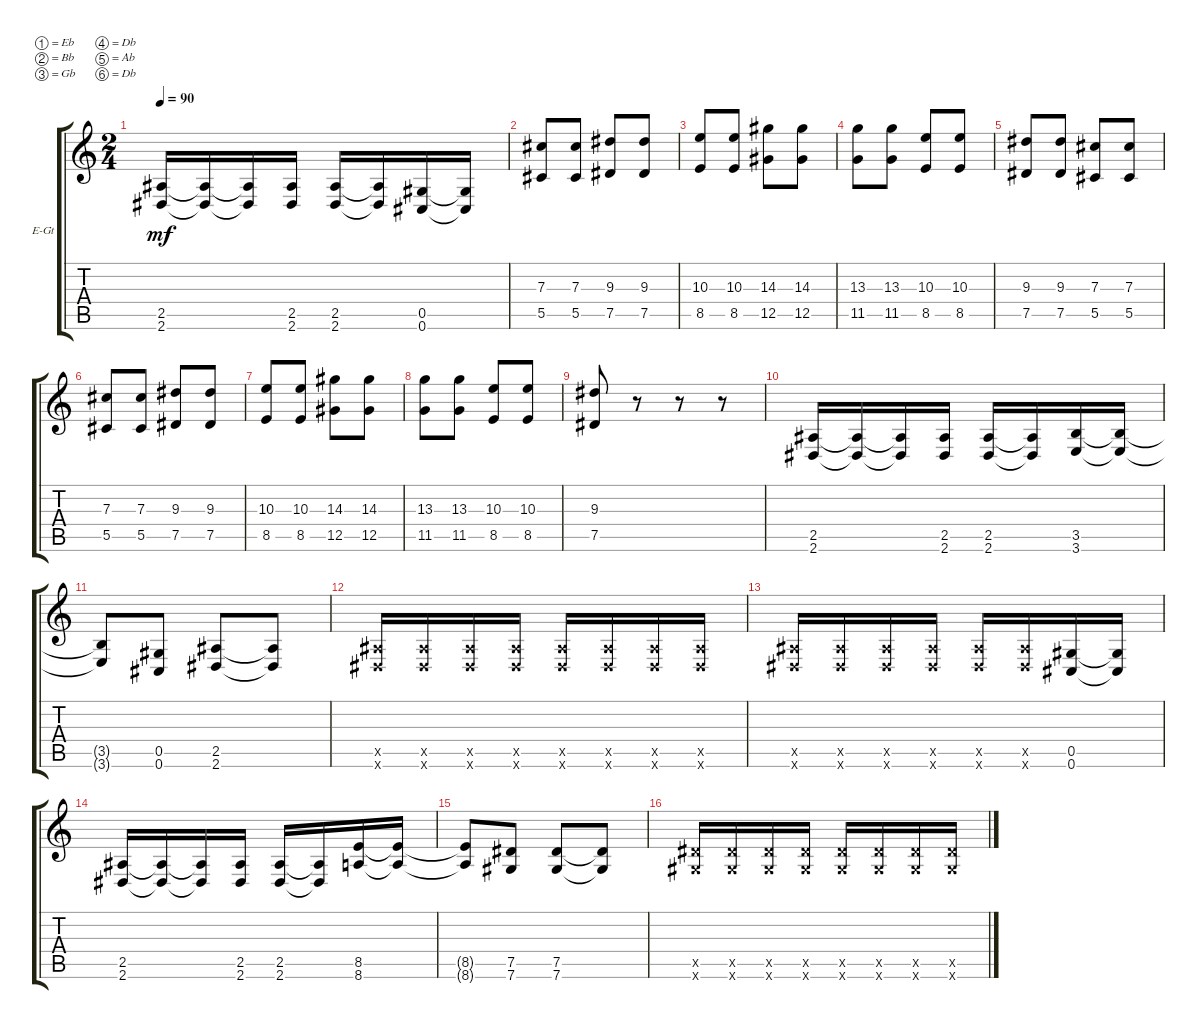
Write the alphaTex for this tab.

\defaultSystemsLayout 4
\bracketExtendMode groupsimilarinstruments
\firstSystemTrackNameOrientation horizontal
\otherSystemsTrackNameOrientation horizontal
\track ("Electric Guitar" "E-Gt") {instrument distortionguitar}
\staff {score tabs}
\tuning (Eb4 Bb3 Gb3 Db3 Ab2 Db2)
\ts (2 4)
\tempo 90
\clef g2
\ks c
(2.6 2.5).16{dy mf} (2.6{t} 2.5{t}).16 (2.6{t} 2.5{t}).16 (2.6 2.5).16 (2.6 2.5).16 (2.6{t} 2.5{t}).16 (0.6 0.5).16 (0.6{t} 0.5{t}).16 |
(5.5 7.3).8 (5.5 7.3).8 (7.5 9.3).8 (7.5 9.3).8 |
(8.5 10.3).8 (8.5 10.3).8 (12.5 14.3).8 (12.5 14.3).8 |
(11.5 13.3).8 (11.5 13.3).8 (8.5 10.3).8 (8.5 10.3).8 |
(7.5 9.3).8 (7.5 9.3).8 (5.5 7.3).8 (5.5 7.3).8 |
(5.5 7.3).8 (5.5 7.3).8 (7.5 9.3).8 (7.5 9.3).8 |
(8.5 10.3).8 (8.5 10.3).8 (12.5 14.3).8 (12.5 14.3).8 |
(11.5 13.3).8 (11.5 13.3).8 (8.5 10.3).8 (8.5 10.3).8 |
(7.5 9.3).8 r.8 r.8 r.8 |
(2.6 2.5).16 (2.6{t} 2.5{t}).16 (2.6{t} 2.5{t}).16 (2.6 2.5).16 (2.6 2.5).16 (2.6{t} 2.5{t}).16 (3.6 3.5).16 (3.6{t} 3.5{t}).16 |
(3.6{t} 3.5{t}).8 (0.6 0.5).8 (2.6 2.5).8 (2.6{t} 2.5{t}).8 |
(2.6{x} 2.5{x}).16 (2.6{x} 2.5{x}).16 (2.6{x} 2.5{x}).16 (2.6{x} 2.5{x}).16 (2.6{x} 2.5{x}).16 (2.6{x} 2.5{x}).16 (2.6{x} 2.5{x}).16 (2.6{x} 2.5{x}).16 |
(2.6{x} 2.5{x}).16 (2.6{x} 2.5{x}).16 (2.6{x} 2.5{x}).16 (2.6{x} 2.5{x}).16 (2.6{x} 2.5{x}).16 (2.6{x} 2.5{x}).16 (0.6 0.5).16 (0.6{t} 0.5{t}).16 |
(2.6 2.5).16 (2.6{t} 2.5{t}).16 (2.6{t} 2.5{t}).16 (2.6 2.5).16 (2.6 2.5).16 (2.6{t} 2.5{t}).16 (8.6 8.5).16 (8.6{t} 8.5{t}).16 |
(8.6{t} 8.5{t}).8 (7.6 7.5).8 (7.6 7.5).8 (7.6{t} 7.5{t}).8 |
(7.6{x} 7.5{x}).16 (7.6{x} 7.5{x}).16 (7.6{x} 7.5{x}).16 (7.6{x} 7.5{x}).16 (7.6{x} 7.5{x}).16 (7.6{x} 7.5{x}).16 (7.6{x} 7.5{x}).16 (7.6{x} 7.5{x}).16
